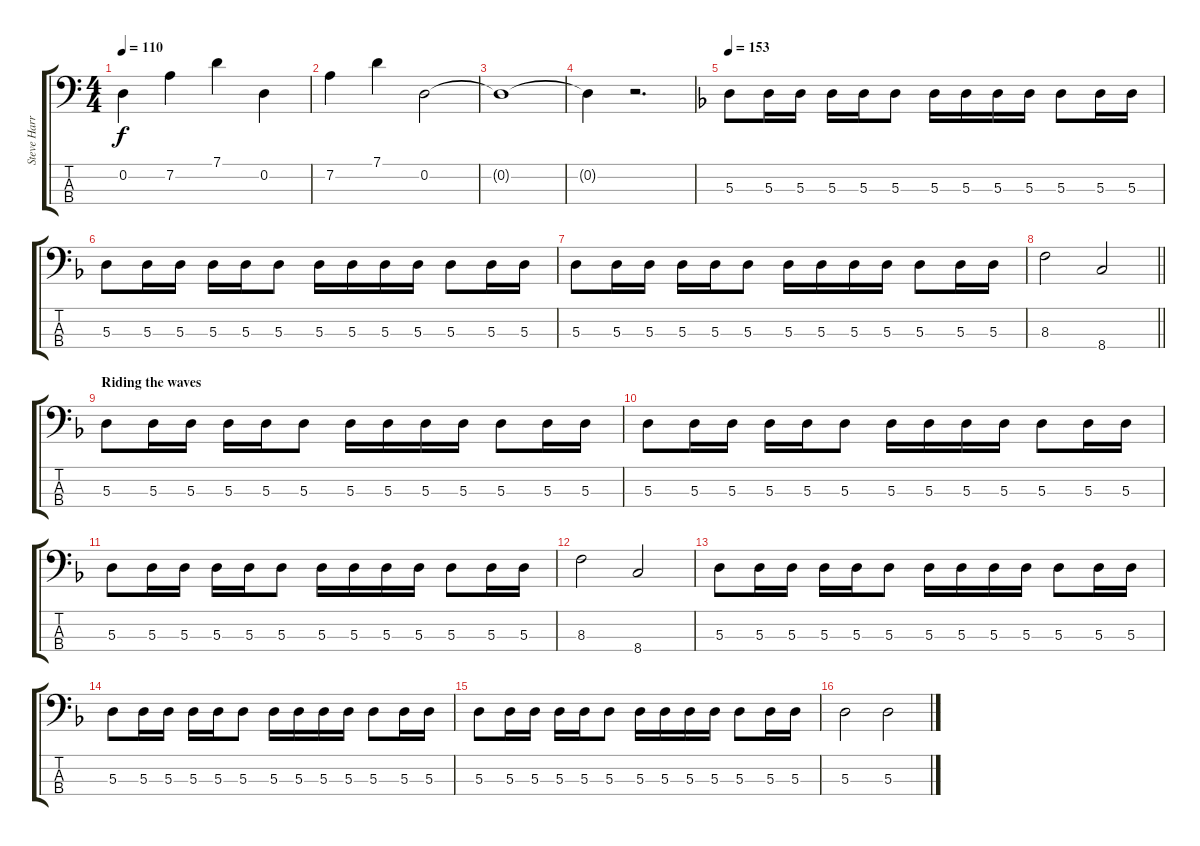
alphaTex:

\track ("Steve Harris" "Steve Harr") {instrument electricbassfinger}
\staff {score tabs}
\tuning (G2 D2 A1 E1) {hide}
\ts (4 4)
\tempo 110
\clef f4
\ks c
0.2.4{dy f} 7.2.4 7.1.4 0.2.4 |
7.2.4 7.1.4 0.2.2 |
0.2{t}.1 |
0.2{t}.4 r.2{d} |
\tempo 153
\ks f
5.3.8 5.3.16 5.3.16 5.3.16 5.3.16 5.3.8 5.3.16 5.3.16 5.3.16 5.3.16 5.3.8 5.3.16 5.3.16 |
5.3.8 5.3.16 5.3.16 5.3.16 5.3.16 5.3.8 5.3.16 5.3.16 5.3.16 5.3.16 5.3.8 5.3.16 5.3.16 |
5.3.8 5.3.16 5.3.16 5.3.16 5.3.16 5.3.8 5.3.16 5.3.16 5.3.16 5.3.16 5.3.8 5.3.16 5.3.16 |
\barLineRight lightlight
8.3.2 8.4.2 |
\section ("" "Riding the waves")
5.3.8 5.3.16 5.3.16 5.3.16 5.3.16 5.3.8 5.3.16 5.3.16 5.3.16 5.3.16 5.3.8 5.3.16 5.3.16 |
5.3.8 5.3.16 5.3.16 5.3.16 5.3.16 5.3.8 5.3.16 5.3.16 5.3.16 5.3.16 5.3.8 5.3.16 5.3.16 |
5.3.8 5.3.16 5.3.16 5.3.16 5.3.16 5.3.8 5.3.16 5.3.16 5.3.16 5.3.16 5.3.8 5.3.16 5.3.16 |
8.3.2 8.4.2 |
5.3.8 5.3.16 5.3.16 5.3.16 5.3.16 5.3.8 5.3.16 5.3.16 5.3.16 5.3.16 5.3.8 5.3.16 5.3.16 |
5.3.8 5.3.16 5.3.16 5.3.16 5.3.16 5.3.8 5.3.16 5.3.16 5.3.16 5.3.16 5.3.8 5.3.16 5.3.16 |
5.3.8 5.3.16 5.3.16 5.3.16 5.3.16 5.3.8 5.3.16 5.3.16 5.3.16 5.3.16 5.3.8 5.3.16 5.3.16 |
5.3.2 5.3.2
